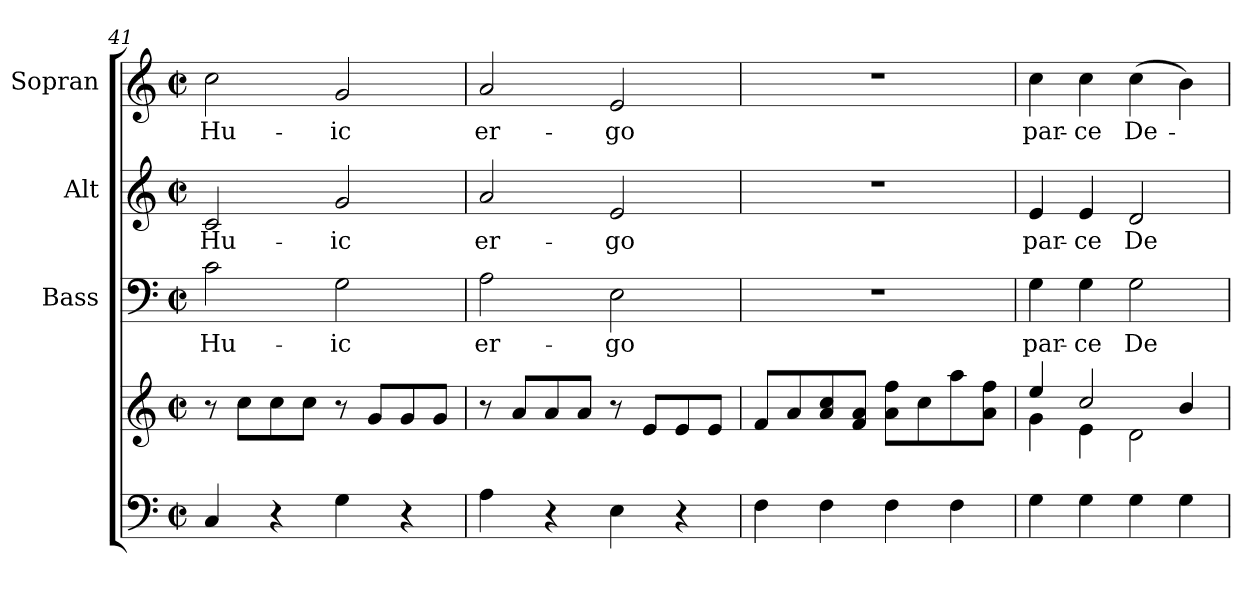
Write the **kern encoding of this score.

**kern	**kern	**kern	**text	**kern	**text	**kern	**text
*part4	*part4	*part3	*part3	*part2	*part2	*part1	*part1
*staff5	*staff4	*staff3	*staff3	*staff2	*staff2	*staff1	*staff1
*	*	*I"Bass	*	*I"Alt	*	*I"Sopran	*
*	*	*I'B.	*	*I'A.	*	*I'S.	*
!!LO:LB:g=z
*clefF4	*clefG2	*clefF4	*	*clefG2	*	*clefG2	*
*k[]	*k[]	*k[]	*	*k[]	*	*k[]	*
*C:	*C:	*C:	*	*C:	*	*C:	*
*M2/2	*M2/2	*M2/2	*	*M2/2	*	*M2/2	*
*met(c|)	*met(c|)	*met(c|)	*	*met(c|)	*	*met(c|)	*
=41	=41	=41	=41	=41	=41	=41	=41
!	!	!	!LO:LY:b	!	!LO:LY:b	!	!LO:LY:b
4C/	8r	2c\	Hu-	2c/	Hu-	2cc\	Hu-
.	8cc\L	.	.	.	.	.	.
4r	8cc\	.	.	.	.	.	.
.	8cc\J	.	.	.	.	.	.
!	!	!	!LO:LY:b	!	!LO:LY:b	!	!LO:LY:b
4G\	8r	2G\	-ic	2g/	-ic	2g/	-ic
.	8g/L	.	.	.	.	.	.
4r	8g/	.	.	.	.	.	.
.	8g/J	.	.	.	.	.	.
=42	=42	=42	=42	=42	=42	=42	=42
!	!	!	!LO:LY:b	!	!LO:LY:b	!	!LO:LY:b
4A\	8r	2A\	er-	2a/	er-	2a/	er-
.	8a/L	.	.	.	.	.	.
4r	8a/	.	.	.	.	.	.
.	8a/J	.	.	.	.	.	.
!	!	!	!LO:LY:b	!	!LO:LY:b	!	!LO:LY:b
4E\	8r	2E\	-go	2e/	-go	2e/	-go
.	8e/L	.	.	.	.	.	.
4r	8e/	.	.	.	.	.	.
.	8e/J	.	.	.	.	.	.
=43	=43	=43	=43	=43	=43	=43	=43
4F\	8f/L	1r	.	1r	.	1r	.
.	8a/	.	.	.	.	.	.
4F\	8a/ 8cc/	.	.	.	.	.	.
.	8f/ 8a/J	.	.	.	.	.	.
4F\	8a\ 8ff\L	.	.	.	.	.	.
.	8cc\	.	.	.	.	.	.
4F\	8aa\	.	.	.	.	.	.
.	8a\ 8ff\J	.	.	.	.	.	.
=44	=44	=44	=44	=44	=44	=44	=44
*	*^	*	*	*	*	*	*
!	!	!	!	!LO:LY:b	!	!LO:LY:b	!	!LO:LY:b
4G\	4ee/	4g\	4G\	par-	4e/	par-	4cc\	par-
!	!	!	!	!LO:LY:b	!	!LO:LY:b	!	!LO:LY:b
4G\	2cc/	4e\	4G\	-ce	4e/	-ce	4cc\	-ce
!	!	!	!	!LO:LY:b	!	!LO:LY:b	!	!LO:LY:b
4G\	.	2d\	2G\	De-	2d/	De-	(>4cc\	De-
4G\	4b/	.	.	.	.	.	4b\)	.
*	*v	*v	*	*	*	*	*	*
=	=	=	=	=	=	=	=
*-	*-	*-	*-	*-	*-	*-	*-
